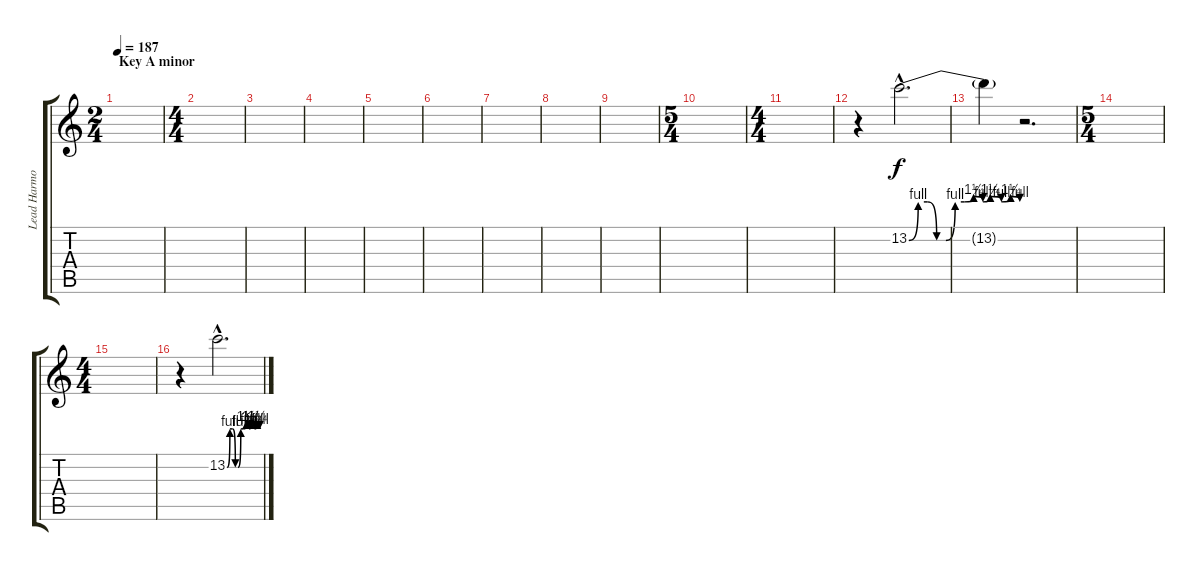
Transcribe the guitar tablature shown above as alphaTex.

\track ("Lead Harmony" "Lead Harmo") {instrument overdrivenguitar}
\staff {score tabs}
\tuning (E4 B3 G3 D3 A2 E2) {hide}
\ts (2 4)
\section ("" "Key A minor")
\tempo 187
\clef g2
\ks aminor
|
\ts (4 4)
|
|
|
|
|
|
|
|
\ts (5 4)
|
\ts (4 4)
|
r.4 13.2{be (custom 0 0 5 4 10 4 15 0 20 0 25 4 30 4 35 5 40 4 44 5 50 4 55 5 60 4) hac}.2{d} |
13.2{t}.4 r.2{d} |
\ts (5 4)
|
\ts (4 4)
|
r.4 13.2{be (custom 0 0 5 4 10 4 15 0 20 0 25 4 30 4 35 5 40 4 44 5 50 4 55 5 60 4) hac}.2{d}
